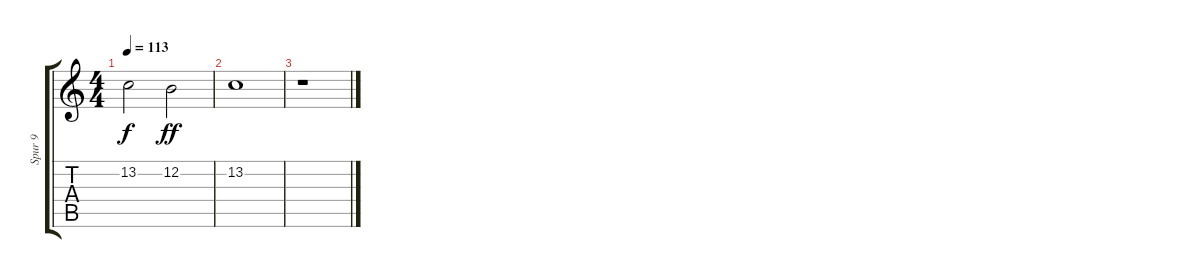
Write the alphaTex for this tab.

\track ("Spur 9" "Spur 9") {instrument fx7echoes}
\staff {score tabs}
\tuning (E4 B3 G3 D3 A2 E2) {hide}
\ts (4 4)
\tempo 113
\clef g2
\ks c
13.2{t}.2{dy f} 12.2.2{dy ff} |
13.2.1 |
r.1
